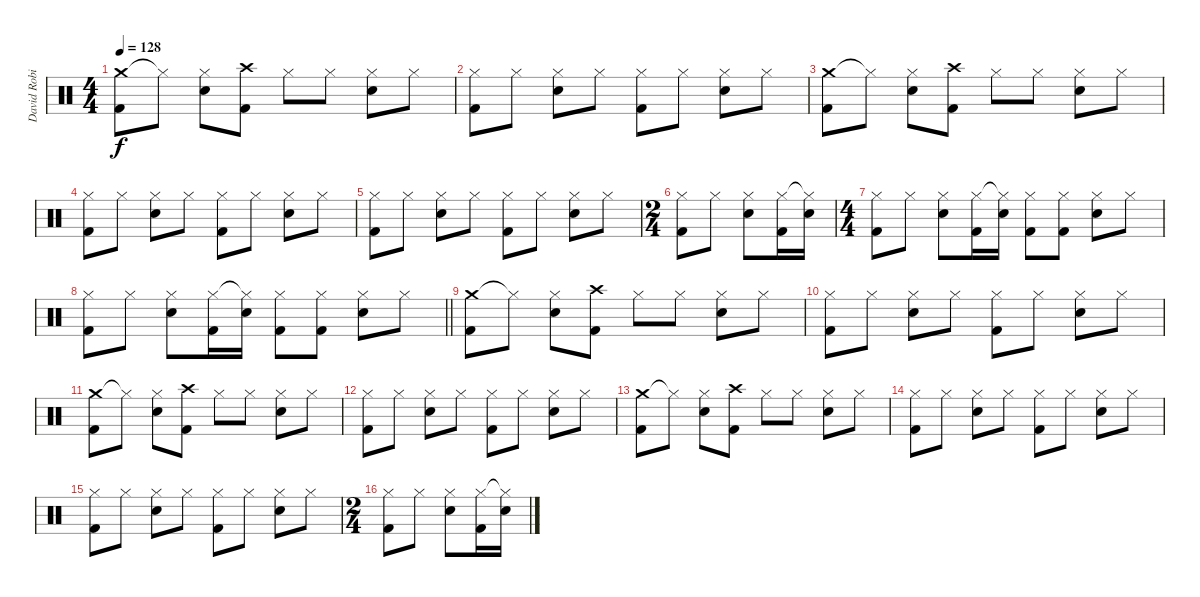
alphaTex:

\track ("David Robinson - Drums" "David Robi") {instrument percussion bank 177}
\staff {score}
\articulation defaults
\ts (4 4)
\tempo 128
\clef neutral
\ks c
("Crash medium (hit)" "Kick (hit) 2").8{dy f} "Hi-Hat (closed)"{t}.8 ("Hi-Hat (closed)" "Electric Snare (hit)").8 ("Crash high (hit)" "Kick (hit) 2").8 "Hi-Hat (closed)".8 "Hi-Hat (closed)".8 ("Hi-Hat (closed)" "Electric Snare (hit)").8 "Hi-Hat (closed)".8 |
("Hi-Hat (closed)" "Kick (hit) 2").8 "Hi-Hat (closed)".8 ("Hi-Hat (closed)" "Electric Snare (hit)").8 "Hi-Hat (closed)".8 ("Hi-Hat (closed)" "Kick (hit) 2").8 "Hi-Hat (closed)".8 ("Hi-Hat (closed)" "Electric Snare (hit)").8 "Hi-Hat (closed)".8 |
("Crash medium (hit)" "Kick (hit) 2").8 "Hi-Hat (closed)"{t}.8 ("Hi-Hat (closed)" "Electric Snare (hit)").8 ("Crash high (hit)" "Kick (hit) 2").8 "Hi-Hat (closed)".8 "Hi-Hat (closed)".8 ("Hi-Hat (closed)" "Electric Snare (hit)").8 "Hi-Hat (closed)".8 |
("Hi-Hat (closed)" "Kick (hit) 2").8 "Hi-Hat (closed)".8 ("Hi-Hat (closed)" "Electric Snare (hit)").8 "Hi-Hat (closed)".8 ("Hi-Hat (closed)" "Kick (hit) 2").8 "Hi-Hat (closed)".8 ("Hi-Hat (closed)" "Electric Snare (hit)").8 "Hi-Hat (closed)".8 |
("Hi-Hat (closed)" "Kick (hit) 2").8 "Hi-Hat (closed)".8 ("Hi-Hat (closed)" "Electric Snare (hit)").8 "Hi-Hat (closed)".8 ("Hi-Hat (closed)" "Kick (hit) 2").8 "Hi-Hat (closed)".8 ("Hi-Hat (closed)" "Electric Snare (hit)").8 "Hi-Hat (closed)".8 |
\ts (2 4)
("Hi-Hat (closed)" "Kick (hit) 2").8{beam merge} "Hi-Hat (closed)".8 ("Hi-Hat (closed)" "Electric Snare (hit)").8 ("Hi-Hat (closed)" "Kick (hit) 2").16 ("Hi-Hat (closed)"{t} "Electric Snare (hit)").16 |
\ts (4 4)
("Hi-Hat (closed)" "Kick (hit) 2").8 "Hi-Hat (closed)".8 ("Hi-Hat (closed)" "Electric Snare (hit)").8 ("Hi-Hat (closed)" "Kick (hit) 2").16 ("Hi-Hat (closed)"{t} "Electric Snare (hit)").16 ("Hi-Hat (closed)" "Kick (hit) 2").8 ("Hi-Hat (closed)" "Kick (hit) 2").8 ("Hi-Hat (closed)" "Electric Snare (hit)").8 "Hi-Hat (closed)".8 |
\barLineRight lightlight
("Hi-Hat (closed)" "Kick (hit) 2").8 "Hi-Hat (closed)".8 ("Hi-Hat (closed)" "Electric Snare (hit)").8 ("Hi-Hat (closed)" "Kick (hit) 2").16 ("Hi-Hat (closed)"{t} "Electric Snare (hit)").16 ("Hi-Hat (closed)" "Kick (hit) 2").8 ("Hi-Hat (closed)" "Kick (hit) 2").8 ("Hi-Hat (closed)" "Electric Snare (hit)").8 "Hi-Hat (closed)".8 |
("Crash medium (hit)" "Kick (hit) 2").8 "Hi-Hat (closed)"{t}.8 ("Hi-Hat (closed)" "Electric Snare (hit)").8 ("Crash high (hit)" "Kick (hit) 2").8 "Hi-Hat (closed)".8 "Hi-Hat (closed)".8 ("Hi-Hat (closed)" "Electric Snare (hit)").8 "Hi-Hat (closed)".8 |
("Hi-Hat (closed)" "Kick (hit) 2").8 "Hi-Hat (closed)".8 ("Hi-Hat (closed)" "Electric Snare (hit)").8 "Hi-Hat (closed)".8 ("Hi-Hat (closed)" "Kick (hit) 2").8 "Hi-Hat (closed)".8 ("Hi-Hat (closed)" "Electric Snare (hit)").8 "Hi-Hat (closed)".8 |
("Crash medium (hit)" "Kick (hit) 2").8 "Hi-Hat (closed)"{t}.8 ("Hi-Hat (closed)" "Electric Snare (hit)").8 ("Crash high (hit)" "Kick (hit) 2").8 "Hi-Hat (closed)".8 "Hi-Hat (closed)".8 ("Hi-Hat (closed)" "Electric Snare (hit)").8 "Hi-Hat (closed)".8 |
("Hi-Hat (closed)" "Kick (hit) 2").8 "Hi-Hat (closed)".8 ("Hi-Hat (closed)" "Electric Snare (hit)").8 "Hi-Hat (closed)".8 ("Hi-Hat (closed)" "Kick (hit) 2").8 "Hi-Hat (closed)".8 ("Hi-Hat (closed)" "Electric Snare (hit)").8 "Hi-Hat (closed)".8 |
("Crash medium (hit)" "Kick (hit) 2").8 "Hi-Hat (closed)"{t}.8 ("Hi-Hat (closed)" "Electric Snare (hit)").8 ("Crash high (hit)" "Kick (hit) 2").8 "Hi-Hat (closed)".8 "Hi-Hat (closed)".8 ("Hi-Hat (closed)" "Electric Snare (hit)").8 "Hi-Hat (closed)".8 |
("Hi-Hat (closed)" "Kick (hit) 2").8 "Hi-Hat (closed)".8 ("Hi-Hat (closed)" "Electric Snare (hit)").8 "Hi-Hat (closed)".8 ("Hi-Hat (closed)" "Kick (hit) 2").8 "Hi-Hat (closed)".8 ("Hi-Hat (closed)" "Electric Snare (hit)").8 "Hi-Hat (closed)".8 |
("Hi-Hat (closed)" "Kick (hit) 2").8 "Hi-Hat (closed)".8 ("Hi-Hat (closed)" "Electric Snare (hit)").8 "Hi-Hat (closed)".8 ("Hi-Hat (closed)" "Kick (hit) 2").8 "Hi-Hat (closed)".8 ("Hi-Hat (closed)" "Electric Snare (hit)").8 "Hi-Hat (closed)".8 |
\ts (2 4)
("Hi-Hat (closed)" "Kick (hit) 2").8{beam merge} "Hi-Hat (closed)".8 ("Hi-Hat (closed)" "Electric Snare (hit)").8 ("Hi-Hat (closed)" "Kick (hit) 2").16 ("Hi-Hat (closed)"{t} "Electric Snare (hit)").16
